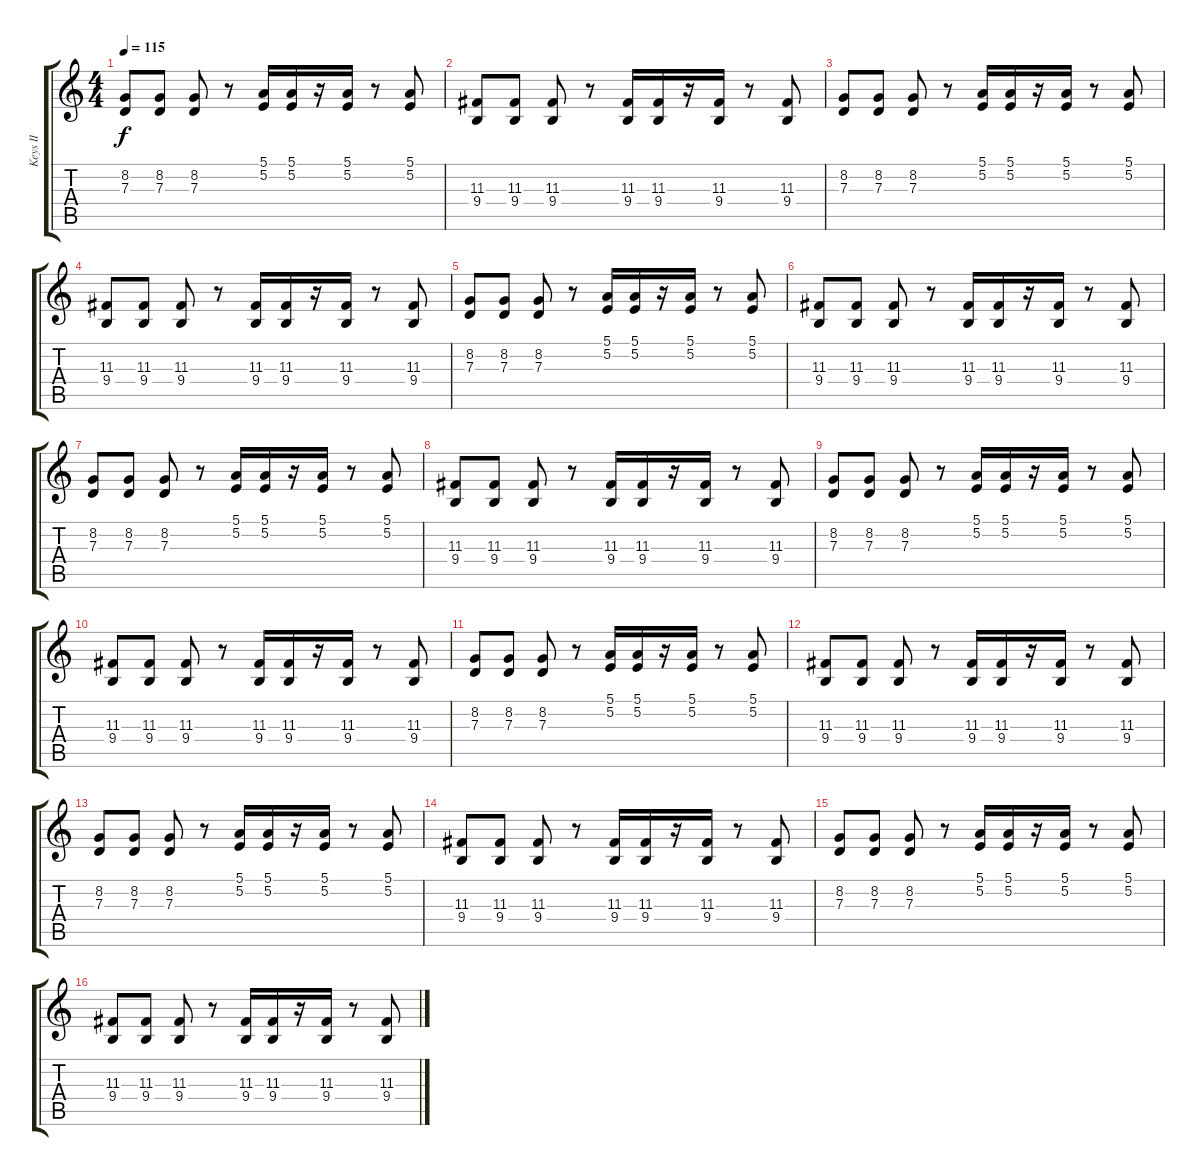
\track ("Keys II" "Keys II") {instrument kalimba}
\staff {score tabs}
\tuning (E4 B3 G3 D3 A2 E2) {hide}
\ts (4 4)
\tempo 115
\clef g2
\ks c
(8.2 7.3).8{dy f} (8.2 7.3).8 (8.2 7.3).8 r.8 (5.1 5.2).16 (5.1 5.2).16 r.16 (5.1 5.2).16 r.8 (5.1 5.2).8 |
(11.3 9.4).8 (11.3 9.4).8 (11.3 9.4).8 r.8 (11.3 9.4).16 (11.3 9.4).16 r.16 (11.3 9.4).16 r.8 (11.3 9.4).8 |
(8.2 7.3).8 (8.2 7.3).8 (8.2 7.3).8 r.8 (5.1 5.2).16 (5.1 5.2).16 r.16 (5.1 5.2).16 r.8 (5.1 5.2).8 |
(11.3 9.4).8 (11.3 9.4).8 (11.3 9.4).8 r.8 (11.3 9.4).16 (11.3 9.4).16 r.16 (11.3 9.4).16 r.8 (11.3 9.4).8 |
(8.2 7.3).8 (8.2 7.3).8 (8.2 7.3).8 r.8 (5.1 5.2).16 (5.1 5.2).16 r.16 (5.1 5.2).16 r.8 (5.1 5.2).8 |
(11.3 9.4).8 (11.3 9.4).8 (11.3 9.4).8 r.8 (11.3 9.4).16 (11.3 9.4).16 r.16 (11.3 9.4).16 r.8 (11.3 9.4).8 |
(8.2 7.3).8 (8.2 7.3).8 (8.2 7.3).8 r.8 (5.1 5.2).16 (5.1 5.2).16 r.16 (5.1 5.2).16 r.8 (5.1 5.2).8 |
(11.3 9.4).8 (11.3 9.4).8 (11.3 9.4).8 r.8 (11.3 9.4).16 (11.3 9.4).16 r.16 (11.3 9.4).16 r.8 (11.3 9.4).8 |
(8.2 7.3).8 (8.2 7.3).8 (8.2 7.3).8 r.8 (5.1 5.2).16 (5.1 5.2).16 r.16 (5.1 5.2).16 r.8 (5.1 5.2).8 |
(11.3 9.4).8 (11.3 9.4).8 (11.3 9.4).8 r.8 (11.3 9.4).16 (11.3 9.4).16 r.16 (11.3 9.4).16 r.8 (11.3 9.4).8 |
(8.2 7.3).8 (8.2 7.3).8 (8.2 7.3).8 r.8 (5.1 5.2).16 (5.1 5.2).16 r.16 (5.1 5.2).16 r.8 (5.1 5.2).8 |
(11.3 9.4).8 (11.3 9.4).8 (11.3 9.4).8 r.8 (11.3 9.4).16 (11.3 9.4).16 r.16 (11.3 9.4).16 r.8 (11.3 9.4).8 |
(8.2 7.3).8 (8.2 7.3).8 (8.2 7.3).8 r.8 (5.1 5.2).16 (5.1 5.2).16 r.16 (5.1 5.2).16 r.8 (5.1 5.2).8 |
(11.3 9.4).8 (11.3 9.4).8 (11.3 9.4).8 r.8 (11.3 9.4).16 (11.3 9.4).16 r.16 (11.3 9.4).16 r.8 (11.3 9.4).8 |
(8.2 7.3).8 (8.2 7.3).8 (8.2 7.3).8 r.8 (5.1 5.2).16 (5.1 5.2).16 r.16 (5.1 5.2).16 r.8 (5.1 5.2).8 |
(11.3 9.4).8 (11.3 9.4).8 (11.3 9.4).8 r.8 (11.3 9.4).16 (11.3 9.4).16 r.16 (11.3 9.4).16 r.8 (11.3 9.4).8
